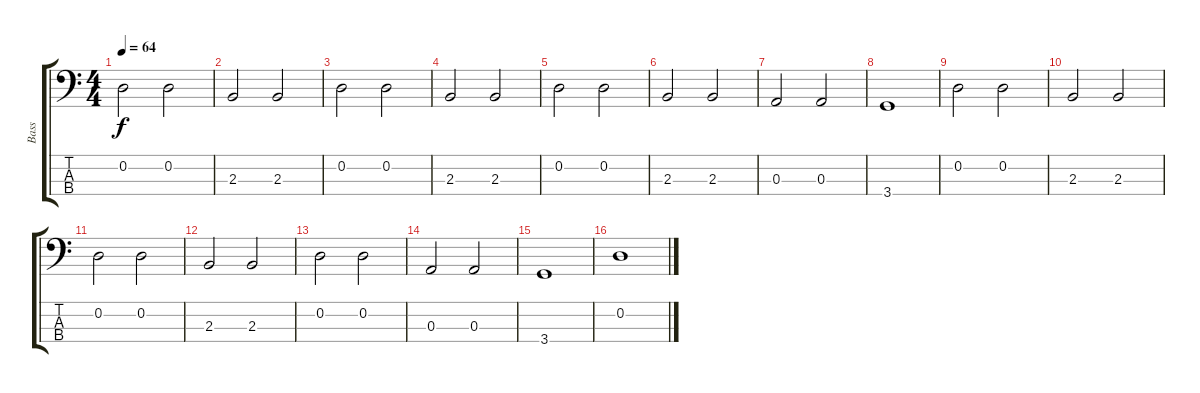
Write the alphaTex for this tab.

\track ("Bass" "Bass") {instrument electricbassfinger}
\staff {score tabs}
\tuning (G2 D2 A1 E1) {hide}
\ts (4 4)
\tempo 64
\clef f4
\ks c
0.2.2{dy f} 0.2.2 |
2.3.2 2.3.2 |
0.2.2 0.2.2 |
2.3.2 2.3.2 |
0.2.2 0.2.2 |
2.3.2 2.3.2 |
0.3.2 0.3.2 |
3.4.1 |
0.2.2 0.2.2 |
2.3.2 2.3.2 |
0.2.2 0.2.2 |
2.3.2 2.3.2 |
0.2.2 0.2.2 |
0.3.2 0.3.2 |
3.4.1 |
0.2.1
